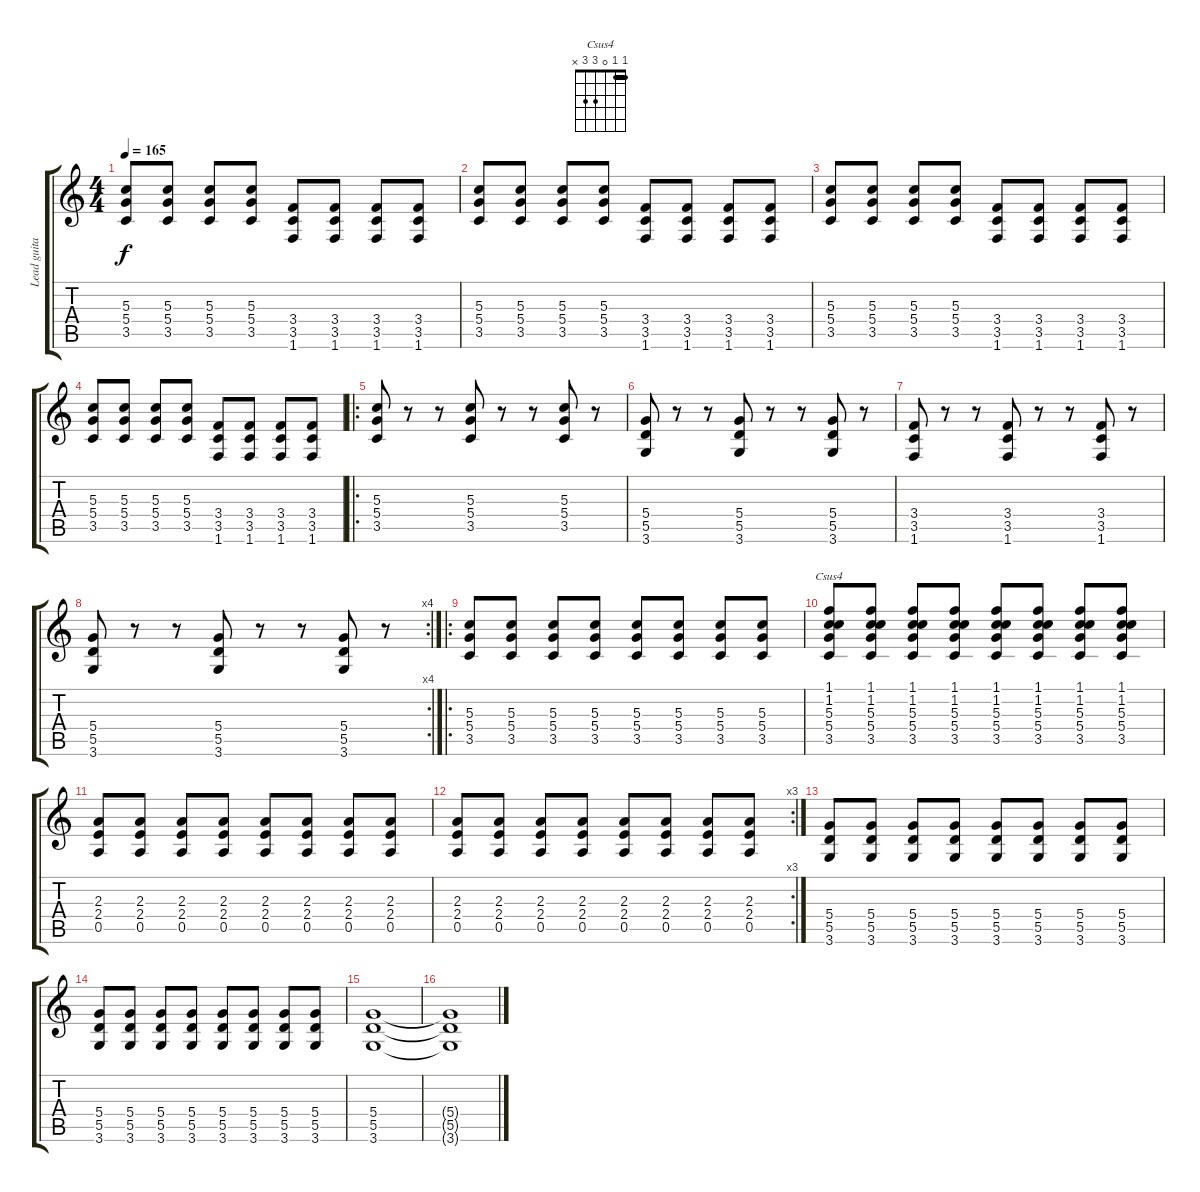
\track ("Lead guitar" "Lead guita") {instrument distortionguitar}
\staff {score tabs}
\tuning (E4 B3 G3 D3 A2 E2) {hide}
\chord ("Csus4" 1 1 0 3 3 x) {barre 1}
\ts (4 4)
\tempo 165
\clef g2
\ks c
(5.3 5.4 3.5).8{dy f} (5.3 5.4 3.5).8 (5.3 5.4 3.5).8 (5.3 5.4 3.5).8 (3.4 3.5 1.6).8 (3.4 3.5 1.6).8 (3.4 3.5 1.6).8 (3.4 3.5 1.6).8 |
(5.3 5.4 3.5).8 (5.3 5.4 3.5).8 (5.3 5.4 3.5).8 (5.3 5.4 3.5).8 (3.4 3.5 1.6).8 (3.4 3.5 1.6).8 (3.4 3.5 1.6).8 (3.4 3.5 1.6).8 |
(5.3 5.4 3.5).8 (5.3 5.4 3.5).8 (5.3 5.4 3.5).8 (5.3 5.4 3.5).8 (3.4 3.5 1.6).8 (3.4 3.5 1.6).8 (3.4 3.5 1.6).8 (3.4 3.5 1.6).8 |
(5.3 5.4 3.5).8 (5.3 5.4 3.5).8 (5.3 5.4 3.5).8 (5.3 5.4 3.5).8 (3.4 3.5 1.6).8 (3.4 3.5 1.6).8 (3.4 3.5 1.6).8 (3.4 3.5 1.6).8 |
\ro
(5.3 5.4 3.5).8 r.8 r.8 (5.3 5.4 3.5).8 r.8 r.8 (5.3 5.4 3.5).8 r.8 |
(5.4 5.5 3.6).8 r.8 r.8 (5.4 5.5 3.6).8 r.8 r.8 (5.4 5.5 3.6).8 r.8 |
(3.4 3.5 1.6).8 r.8 r.8 (3.4 3.5 1.6).8 r.8 r.8 (3.4 3.5 1.6).8 r.8 |
\rc 4
(5.4 5.5 3.6).8 r.8 r.8 (5.4 5.5 3.6).8 r.8 r.8 (5.4 5.5 3.6).8 r.8 |
\ro
(5.3 5.4 3.5).8 (5.3 5.4 3.5).8 (5.3 5.4 3.5).8 (5.3 5.4 3.5).8 (5.3 5.4 3.5).8 (5.3 5.4 3.5).8 (5.3 5.4 3.5).8 (5.3 5.4 3.5).8 |
(1.1 1.2 5.3 5.4 3.5).8{ch "Csus4"} (1.1 1.2 5.3 5.4 3.5).8 (1.1 1.2 5.3 5.4 3.5).8 (1.1 1.2 5.3 5.4 3.5).8 (1.1 1.2 5.3 5.4 3.5).8 (1.1 1.2 5.3 5.4 3.5).8 (1.1 1.2 5.3 5.4 3.5).8 (1.1 1.2 5.3 5.4 3.5).8 |
(2.3 2.4 0.5).8 (2.3 2.4 0.5).8 (2.3 2.4 0.5).8 (2.3 2.4 0.5).8 (2.3 2.4 0.5).8 (2.3 2.4 0.5).8 (2.3 2.4 0.5).8 (2.3 2.4 0.5).8 |
\rc 3
(2.3 2.4 0.5).8 (2.3 2.4 0.5).8 (2.3 2.4 0.5).8 (2.3 2.4 0.5).8 (2.3 2.4 0.5).8 (2.3 2.4 0.5).8 (2.3 2.4 0.5).8 (2.3 2.4 0.5).8 |
(5.4 5.5 3.6).8 (5.4 5.5 3.6).8 (5.4 5.5 3.6).8 (5.4 5.5 3.6).8 (5.4 5.5 3.6).8 (5.4 5.5 3.6).8 (5.4 5.5 3.6).8 (5.4 5.5 3.6).8 |
(5.4 5.5 3.6).8 (5.4 5.5 3.6).8 (5.4 5.5 3.6).8 (5.4 5.5 3.6).8 (5.4 5.5 3.6).8 (5.4 5.5 3.6).8 (5.4 5.5 3.6).8 (5.4 5.5 3.6).8 |
(5.4 5.5 3.6).1 |
(5.4{t} 5.5{t} 3.6{t}).1
